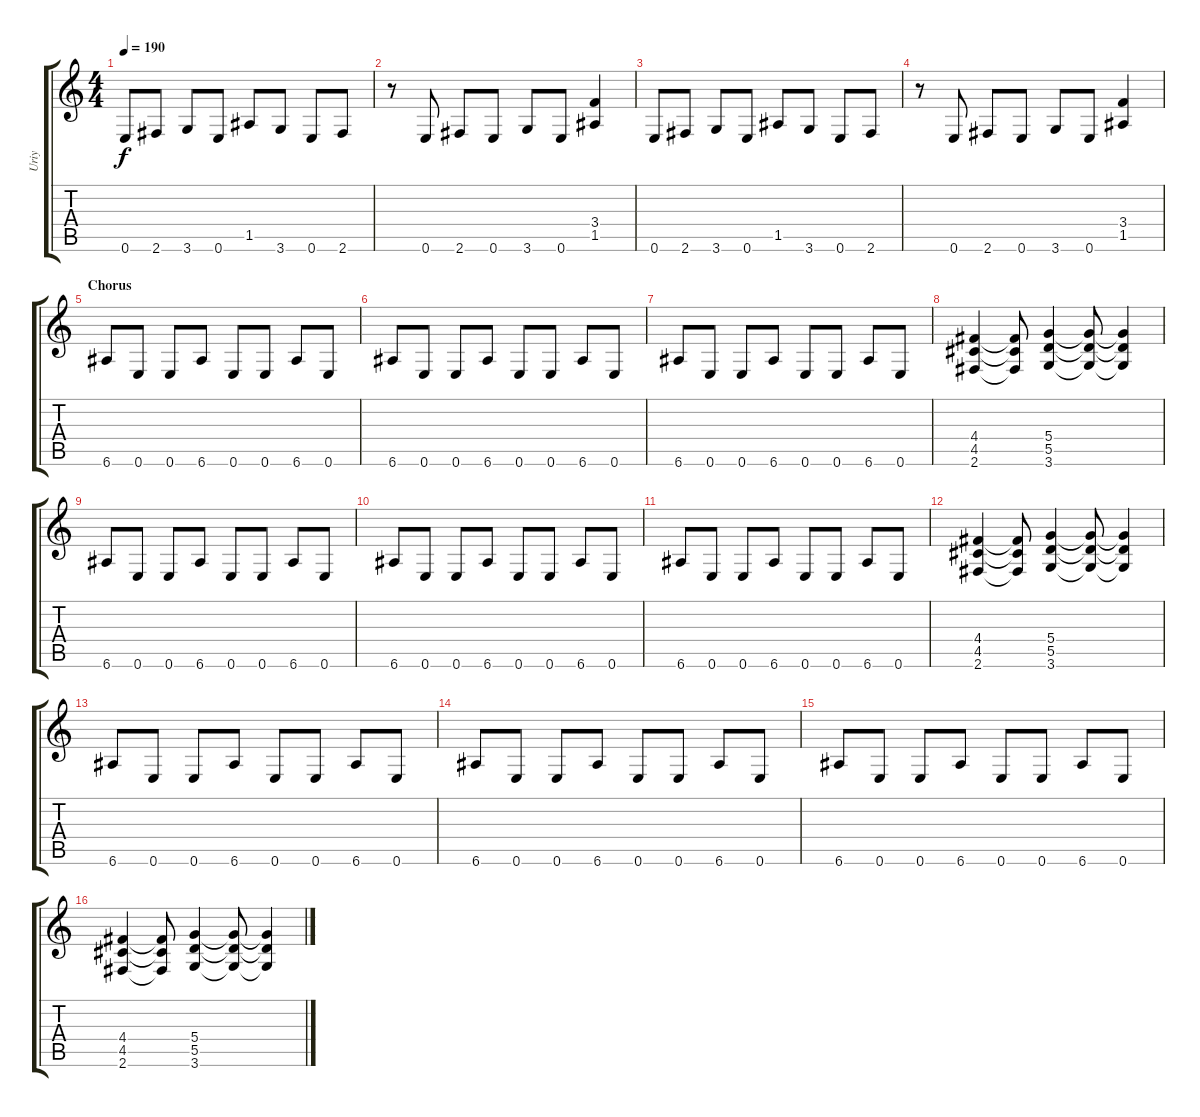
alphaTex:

\track ("Uriy" "Uriy") {instrument distortionguitar}
\staff {score tabs}
\tuning (E4 B3 G3 D3 A2 E2) {hide}
\ts (4 4)
\tempo 190
\clef g2
\ks c
0.6.8{dy f} 2.6.8 3.6.8 0.6.8 1.5.8 3.6.8 0.6.8 2.6.8 |
r.8 0.6.8 2.6.8 0.6.8 3.6.8 0.6.8 (3.4 1.5).4 |
0.6.8 2.6.8 3.6.8 0.6.8 1.5.8 3.6.8 0.6.8 2.6.8 |
r.8 0.6.8 2.6.8 0.6.8 3.6.8 0.6.8 (3.4 1.5).4 |
\section ("" "Chorus")
6.6.8 0.6.8 0.6.8 6.6.8 0.6.8 0.6.8 6.6.8 0.6.8 |
6.6.8 0.6.8 0.6.8 6.6.8 0.6.8 0.6.8 6.6.8 0.6.8 |
6.6.8 0.6.8 0.6.8 6.6.8 0.6.8 0.6.8 6.6.8 0.6.8 |
(4.4 4.5 2.6).4 (4.4{t} 4.5{t} 2.6{t}).8 (5.4 5.5 3.6).4 (5.4{t} 5.5{t} 3.6{t}).8 (5.4{t} 5.5{t} 3.6{t}).4 |
6.6.8 0.6.8 0.6.8 6.6.8 0.6.8 0.6.8 6.6.8 0.6.8 |
6.6.8 0.6.8 0.6.8 6.6.8 0.6.8 0.6.8 6.6.8 0.6.8 |
6.6.8 0.6.8 0.6.8 6.6.8 0.6.8 0.6.8 6.6.8 0.6.8 |
(4.4 4.5 2.6).4 (4.4{t} 4.5{t} 2.6{t}).8 (5.4 5.5 3.6).4 (5.4{t} 5.5{t} 3.6{t}).8 (5.4{t} 5.5{t} 3.6{t}).4 |
6.6.8 0.6.8 0.6.8 6.6.8 0.6.8 0.6.8 6.6.8 0.6.8 |
6.6.8 0.6.8 0.6.8 6.6.8 0.6.8 0.6.8 6.6.8 0.6.8 |
6.6.8 0.6.8 0.6.8 6.6.8 0.6.8 0.6.8 6.6.8 0.6.8 |
(4.4 4.5 2.6).4 (4.4{t} 4.5{t} 2.6{t}).8 (5.4 5.5 3.6).4 (5.4{t} 5.5{t} 3.6{t}).8 (5.4{t} 5.5{t} 3.6{t}).4
